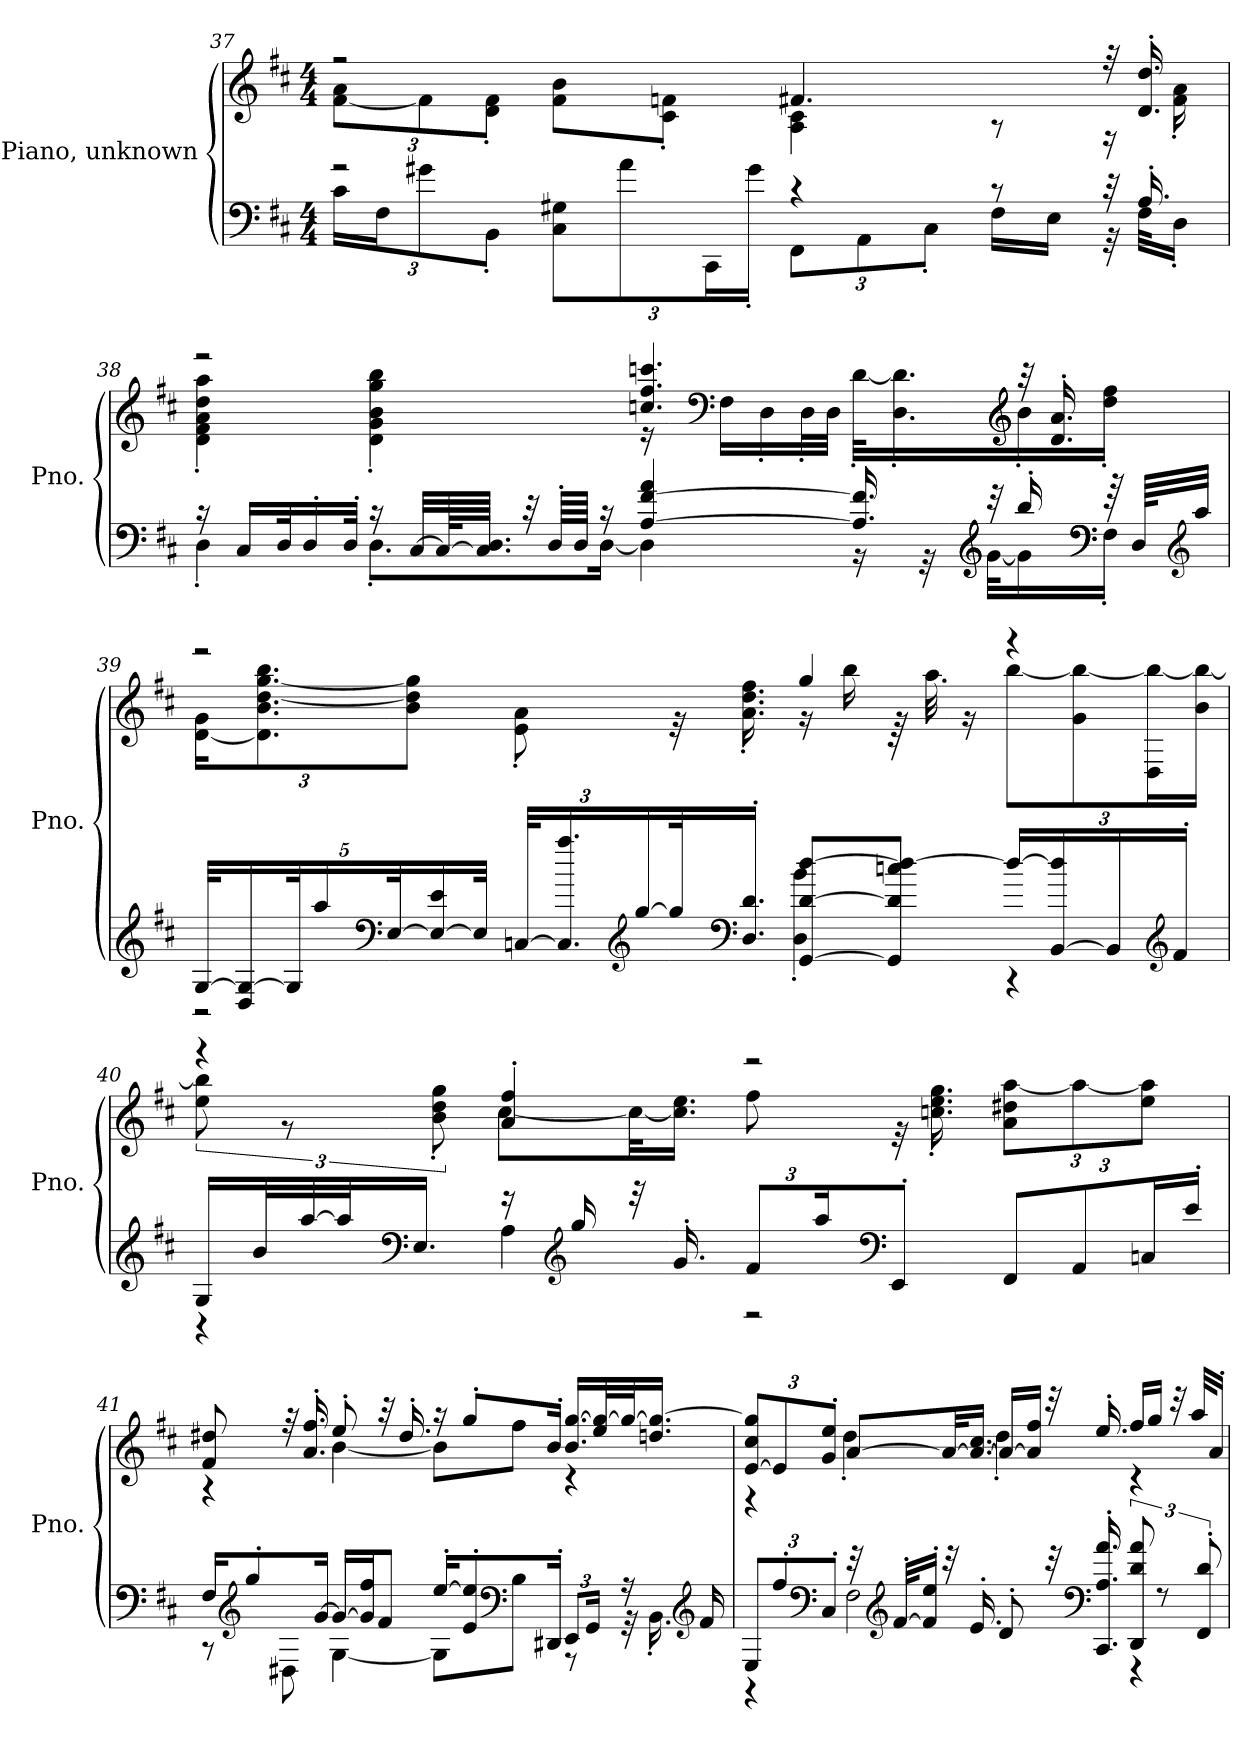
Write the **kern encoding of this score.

**kern	**kern
*part1	*part1
*staff2	*staff1
*I"Piano, unknown	*
*I'Pno.	*
*clefF4	*clefG2
*k[f#c#]	*k[f#c#]
*M4/4	*M4/4
=37	=37
*^	*^
*	*Xbrackettup	*	*Xbrackettup
2r	24c#\LL	2r	[12f#\ 12a\L
.	24F#\J	.	.
.	12g#X\	.	12f#\]
.	12BB'\J	.	12d\' 12f#\'J
.	12C#\ 12G#X\L	.	8f#\ 8b\L
.	12a\	.	.
.	.	.	8c#\' 8fn\'J
.	24CC#\L	.	.
.	24g#'\JJ	.	.
4r	12FF#\L	4.f#X/	4A\ 4c#\
.	12AA\	.	.
.	12C#'\J	.	.
8r	16F#\LL	.	8r
.	16E\JJ	.	.
32r	32r	32r	16r
16.A'/	32F#\KLL	16.d/' 16.dd/'	.
.	16D'\JJ	.	16f#\' 16a\'
!!LO:PB:g=z	!!
=38	=38	=38	=38
16r	4D'\	2r	4d\' 4f#\' 4a\' 4dd\' 4aa\'
16C#/LL	.	.	.
32D/K	.	.	.
16D'/	.	.	.
32D'/JJk	.	.	.
16r	8.D'\L	.	4d\' 4g\' 4b\' 4gg\' 4bb\'
[32C#/LLL	.	.	.
128C#/KL_	.	.	.
64.C#/] 64.D/JJJJ	.	.	.
32r	.	.	.
64D'/LLLL	.	.	.
64D/JJJJ	.	.	.
16r	[16D\Jk	.	.
[4A/ [4f#/ 4a/	4D\]	4.ccn/ 4.ff#/ 4.cccn/	16r
*	*	*clefF4	*
.	.	.	16F#\LL
.	.	.	16D'\
.	.	.	32D'\L
.	.	.	32D\JJJ
16.A/] 16.f#/]	16r	.	[32d'\KLL
.	.	.	16.D\' 16.d\]'
.	32r	.	.
*clefG2	*	*	*
32r	[32g\KLL	.	.
*	*	*clefG2	*
16bb'/	16g\]	32r	16b'\
.	.	16.d/' 16.a/'	.
*clefF4	*	*	*
64r	16F#'\JJ	.	16dd\' 16ff#\'JJ
64D/KLLL	.	.	.
*clefG2	*	*	*
32aa/JJJ	.	.	.
!!LO:LB:g=z	!!
=39	=39	=39	=39
[40G/KLL	2r	2r	[24d\ 24g\KL
20D/ 20G/_	.	.	.
.	.	.	12.d\] 12.b\ [12.dd\ [12.gg\ 12.bb\
40G/K]	.	.	.
20aa/	.	.	.
*clefF4	*	*	*
[40E/K	.	.	.
.	.	.	12b\ 12dd\] 12gg\]J
20E/_ 20e/	.	.	.
40E/JJk]	.	.	.
[48Cn/KLL	.	.	8e\' 8a\'
24.C/] 24.aa/	.	.	.
*clefG2	*	*	*
[24gg/	.	.	.
32gg/K]	.	.	32r
*clefF4	*	*	*
16.D/' 16.d/'JJ	.	.	16.a\' 16.dd\' 16.ff#\'
[8GG/ [8d/ [8dd/L	4D\' 4b\'	4gg/	16r
.	.	.	16bb\
8GG/] 8d/] 8ccn/ 8dd/_J	.	.	64r
.	.	.	32.aa\
.	.	.	16r
16dd/LL_	4r	4r	[12bb\L
[16BB/ 16dd/]	.	.	.
.	.	.	12g\ 12bb\_
16BB/]	.	.	.
.	.	.	24D\ 24bb\_L
*clefG2	*	*	*
16f#'/JJ	.	.	.
.	.	.	24b\ 24bb\_JJ
!!LO:LB:g=z	!!
=40	=40	=40	=40
*	*	*	*brackettup
16G/LL	4r	4r	12ee\ 12bb\]
32b/L	.	.	.
.	.	.	12r
[32aa/	.	.	.
32aa/J]	.	.	.
*clefF4	*	*	*
16.E/JJ	.	.	.
.	.	.	12b\' 12dd\' 12gg\'
16r	4A\	4a/' 4ff#/'	[8cc#\L
*clefG2	*	*	*
16gg/	.	.	.
32r	.	.	32cc#\KL_
16.g'/	.	.	16.cc#\] 16.ee\JJ
12f#/L	2r	2r	8ff#\
24aa/K	.	.	.
*clefF4	*	*	*
8EE'/J	.	.	32r
.	.	.	16.ccn\' 16.ee\' 16.gg\'
*	*	*	*Xbrackettup
12FF#/L	.	.	12a\ 12dd#X\ [12aa\L
12AA/	.	.	12aa\_
24Cn/L	.	.	12ee\ 12aa\]J
24e'/JJ	.	.	.
!!LO:LB:g=z	!!
=41	=41	=41	=41
16F#/KL	8r	8f#/ 8dd#X/	4r
*clefG2	*	*	*
8gg'/	.	.	.
.	8D#X\	32r	.
.	.	16.a/' 16.ff#/'	.
[16g/Jk	.	.	.
16g/LL_	[4G\	8ee'/	[4b\
16g/] 16ff#/J	.	.	.
8f#/J	.	32r	.
.	.	16.dd#'/	.
[16ee'/KL	8G\L]	16r	8b\L]
8e/' 8ee/]'	.	8gg'/L	.
*clefF4	*	*	*
.	8B\J	.	8ff#\J
16DD#X'/Jk	.	16b'/Jk	.
12EE/L	8r	16.b/ [16.gg/LL	4r
24GG/Jk	.	.	.
.	.	32ee/ 32gg/_L	.
16r	32r	32gg/J_	.
.	16.BB'\	16.ddn/ 16.gg/_JJ	.
*clefG2	*	*	*
16f#/	.	.	.
!!LO:LB:g=z	!!
=42	=42	=42	=42
12E/L	4r	[12e/ 12cc#/ 12gg/]L	4r
12ff#'/	.	12e/]	.
*clefF4	*	*	*
12C#'/J	.	12g/' 12ee/'J	.
32r	2F#\	[8a/L	4dd'\
*clefG2	*	*	*
[32f#'/KLL	.	.	.
16f#/]' 16ee/'JJ	.	.	.
32r	.	32a/KL_	.
16.e'/	.	16.a/_ 16.cc#/JJ	.
8d'/	.	16a/LL_	4dd'\
.	.	16a/] 16ff#/JJ	.
32r	.	32r	.
*clefF4	*	*	*
16.CC#/' 16.A/' 16.a/'	.	16.ee'/	.
*brackettup	*	*	*
12DD/ 12d/ 12a/	4r	16ff#/LL	4r
.	.	16gg/JJ	.
12r	.	.	.
.	.	32r	.
.	.	32aa/KLL	.
12FF#/' 12d/'	.	.	.
.	.	16a'/JJ	.
*v	*v	*	*
*	*v	*v
=	=
*-	*-
